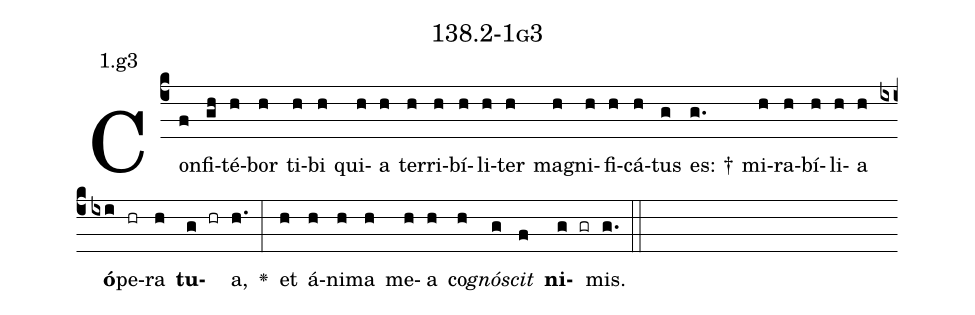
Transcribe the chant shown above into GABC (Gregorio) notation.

name: 138.2-1g3;
annotation: 1.g3;
%%
(c4)Con(f)fi(gh)té(h)bor(h) ti(h)bi(h) qui(h)a(h) ter(h)ri(h)bí(h)li(h)ter(h) ma(h)gni(h)fi(h)cá(h)tus(g) es: †(g.) mi(h)ra(h)bí(h)li(h)a(h) <b>ó</b>(ixi)pe(hr)ra(h) <b>tu</b>(g hr)a,(h.) <v>\greheightstar</v>(:) et(h) á(h)ni(h)ma(h) me(h)a(h) co(h)<i>gnó</i>(g)<i>scit</i>(f) <b>ni</b>(g gr)mis.(g.) (::)


%E(h) u(h) o(g) u(f) a(g) e.(g.) (::)
